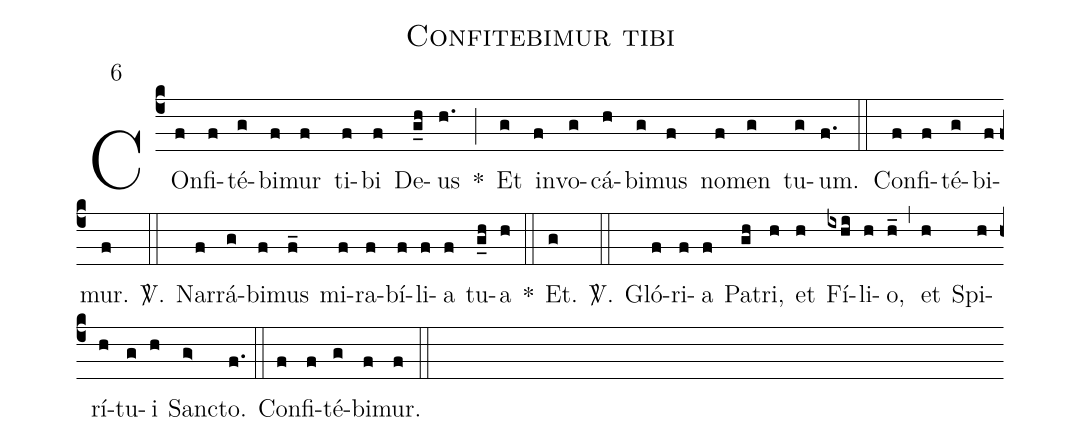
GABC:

name: Confitebimur tibi;
mode: 6;
%%
(c4)
COn(f)fi(f)té(g)bi(f)mur(f) ti(f)bi(f) De(g_h)us(h.) *(;)
Et(g) in(f)vo(g)cá(h)bi(g)mus(f) no(f)men(g) tu(g)um.(f.) (::)
Con(f)fi(f)té(g)bi(f)mur.(f) <sp>V/</sp>.(::)
Nar(f)rá(g)bi(f)mus(f_) mi(f)ra(f)bí(f)li(f)a(f) tu(g_h)a(h) *(::)
Et.(g) <sp>V/</sp>.(::)
Gló(f)ri(f)a(f) Pa(gh)tri,(h) et(h) Fí(ixhi)li(h)o,(h_) (,)
et(h) Spi(h)rí(h)tu(g)i(h) Sanc(g>)to.(f.) (::)
Con(f)fi(f)té(g)bi(f)mur.(f) (::)
